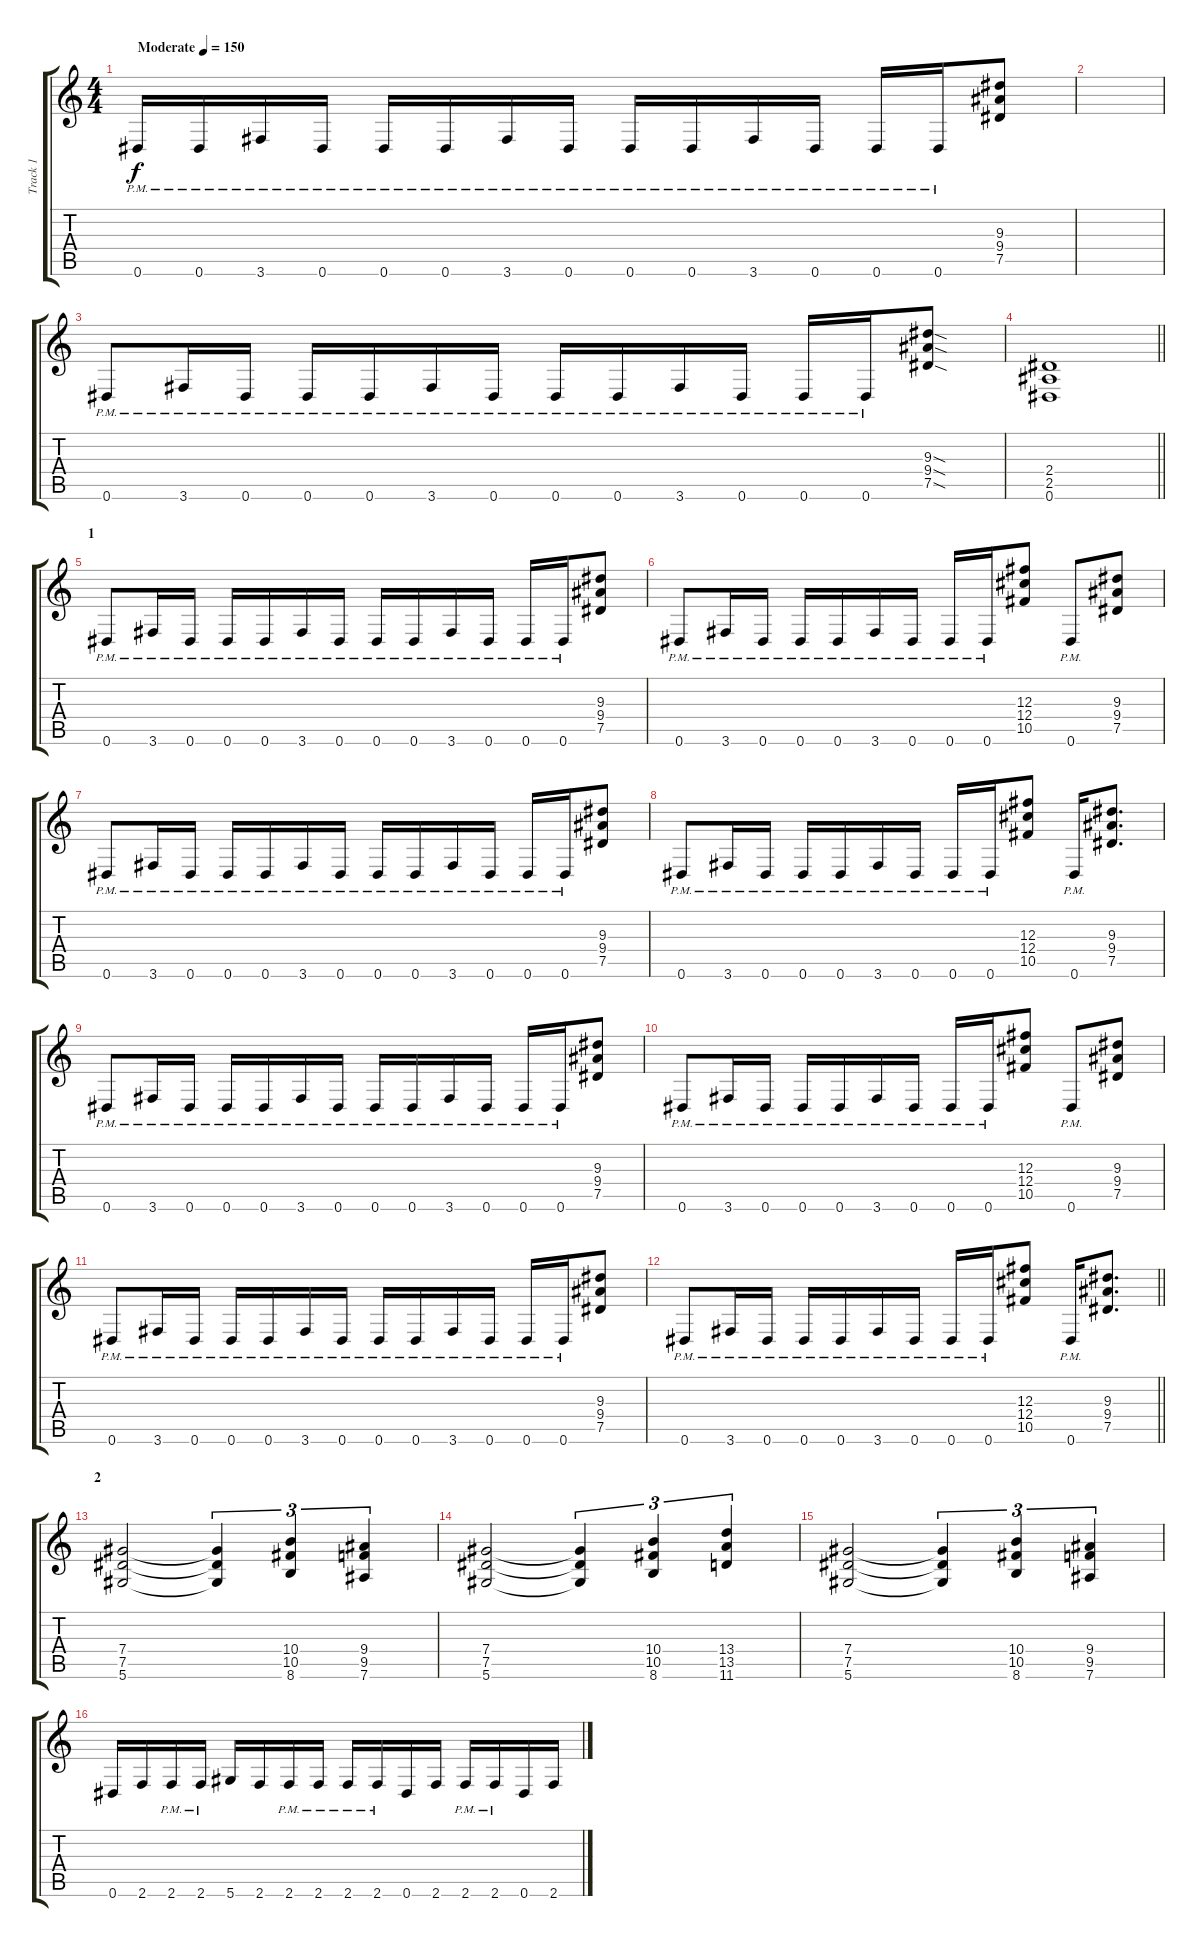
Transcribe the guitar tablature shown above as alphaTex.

\track ("Track 1" "Track 1") {instrument distortionguitar}
\staff {score tabs}
\tuning (Eb4 Bb3 Gb3 Db3 Ab2 Eb2) {hide}
\ts (4 4)
\tempo (150 "Moderate")
\clef g2
\ks c
0.6{pm}.16{dy f instrument distortionguitar} 0.6{pm}.16 3.6{pm}.16 0.6{pm}.16 0.6{pm}.16 0.6{pm}.16 3.6{pm}.16 0.6{pm}.16 0.6{pm}.16 0.6{pm}.16 3.6{pm}.16 0.6{pm}.16 0.6{pm}.16 0.6{pm}.16 (9.3 9.4 7.5).8 |
|
0.6{pm}.8 3.6{pm}.16 0.6{pm}.16 0.6{pm}.16 0.6{pm}.16 3.6{pm}.16 0.6{pm}.16 0.6{pm}.16 0.6{pm}.16 3.6{pm}.16 0.6{pm}.16 0.6{pm}.16 0.6{pm}.16 (9.3{sod} 9.4{sod} 7.5{sod}).8 |
\barLineRight lightlight
(2.4 2.5 0.6).1 |
\section ("" "1")
0.6{pm}.8 3.6{pm}.16 0.6{pm}.16 0.6{pm}.16 0.6{pm}.16 3.6{pm}.16 0.6{pm}.16 0.6{pm}.16 0.6{pm}.16 3.6{pm}.16 0.6{pm}.16 0.6{pm}.16 0.6{pm}.16 (9.3 9.4 7.5).8 |
0.6{pm}.8 3.6{pm}.16 0.6{pm}.16 0.6{pm}.16 0.6{pm}.16 3.6{pm}.16 0.6{pm}.16 0.6{pm}.16 0.6{pm}.16 (12.3 12.4 10.5).8 0.6{pm}.8 (9.3 9.4 7.5).8 |
0.6{pm}.8 3.6{pm}.16 0.6{pm}.16 0.6{pm}.16 0.6{pm}.16 3.6{pm}.16 0.6{pm}.16 0.6{pm}.16 0.6{pm}.16 3.6{pm}.16 0.6{pm}.16 0.6{pm}.16 0.6{pm}.16 (9.3 9.4 7.5).8 |
0.6{pm}.8 3.6{pm}.16 0.6{pm}.16 0.6{pm}.16 0.6{pm}.16 3.6{pm}.16 0.6{pm}.16 0.6{pm}.16 0.6{pm}.16 (12.3 12.4 10.5).8 0.6{pm}.16 (9.3 9.4 7.5).8{d} |
0.6{pm}.8 3.6{pm}.16 0.6{pm}.16 0.6{pm}.16 0.6{pm}.16 3.6{pm}.16 0.6{pm}.16 0.6{pm}.16 0.6{pm}.16 3.6{pm}.16 0.6{pm}.16 0.6{pm}.16 0.6{pm}.16 (9.3 9.4 7.5).8 |
0.6{pm}.8 3.6{pm}.16 0.6{pm}.16 0.6{pm}.16 0.6{pm}.16 3.6{pm}.16 0.6{pm}.16 0.6{pm}.16 0.6{pm}.16 (12.3 12.4 10.5).8 0.6{pm}.8 (9.3 9.4 7.5).8 |
0.6{pm}.8 3.6{pm}.16 0.6{pm}.16 0.6{pm}.16 0.6{pm}.16 3.6{pm}.16 0.6{pm}.16 0.6{pm}.16 0.6{pm}.16 3.6{pm}.16 0.6{pm}.16 0.6{pm}.16 0.6{pm}.16 (9.3 9.4 7.5).8 |
\barLineRight lightlight
0.6{pm}.8 3.6{pm}.16 0.6{pm}.16 0.6{pm}.16 0.6{pm}.16 3.6{pm}.16 0.6{pm}.16 0.6{pm}.16 0.6{pm}.16 (12.3 12.4 10.5).8 0.6{pm}.16 (9.3 9.4 7.5).8{d} |
\section ("" "2")
(7.4 7.5 5.6).2 (7.4{t} 7.5{t} 5.6{t}).4{tu (3 2)} (10.4 10.5 8.6).4{tu (3 2)} (9.4 9.5 7.6).4{tu (3 2)} |
(7.4 7.5 5.6).2 (7.4{t} 7.5{t} 5.6{t}).4{tu (3 2)} (10.4 10.5 8.6).4{tu (3 2)} (13.4 13.5 11.6).4{tu (3 2)} |
(7.4 7.5 5.6).2 (7.4{t} 7.5{t} 5.6{t}).4{tu (3 2)} (10.4 10.5 8.6).4{tu (3 2)} (9.4 9.5 7.6).4{tu (3 2)} |
0.6.16 2.6.16 2.6{pm}.16 2.6{pm}.16 5.6.16 2.6.16 2.6{pm}.16 2.6{pm}.16 2.6{pm}.16 2.6{pm}.16 0.6.16 2.6.16 2.6{pm}.16 2.6{pm}.16 0.6.16 2.6.16
